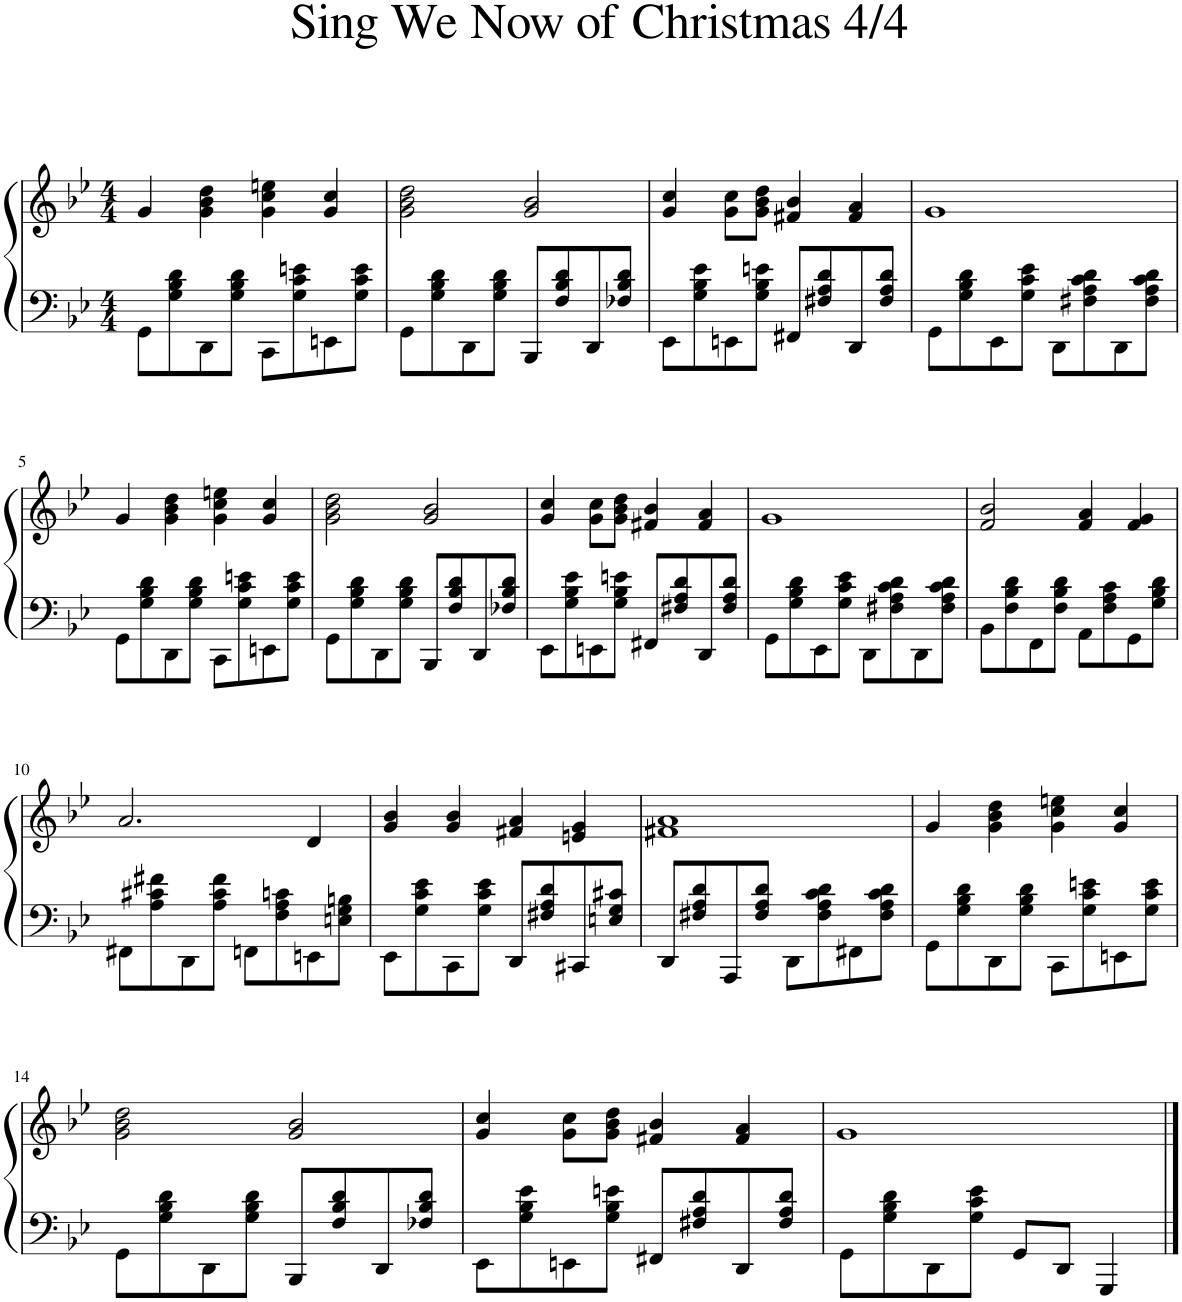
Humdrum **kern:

**kern	**kern
*part1	*part1
*staff2	*staff1
*I"Piano	*
*I'Pno.	*
*clefF4	*clefG2
*k[b-e-]	*k[b-e-]
*M4/4	*M4/4
=1	=1
8GG\L	4g/
8G\ 8B-\ 8d\	.
8DD\	4g\ 4b-\ 4dd\
8G\ 8B-\ 8d\J	.
8CC\L	4g\ 4cc\ 4een\
8G\ 8c\ 8en\	.
8EEn\	4g/ 4cc/
8G\ 8c\ 8e\J	.
=2	=2
8GG\L	2g\ 2b-\ 2dd\
8G\ 8B-\ 8d\	.
8DD\	.
8G\ 8B-\ 8d\J	.
8BBB-/L	2g/ 2b-/
8F/ 8B-/ 8d/	.
8DD/	.
8F-X/ 8B-/ 8d/J	.
=3	=3
8EE-\L	4g/ 4cc/
8G\ 8B-\ 8e-\	.
8EEn\	8g\ 8cc\L
8G\ 8B-\ 8en\J	8g\ 8b-\ 8dd\J
8FF#X/L	4f#X/ 4b-/
8F#X/ 8A/ 8d/	.
8DD/	4f#/ 4a/
8F#/ 8A/ 8d/J	.
=4	=4
8GG\L	1g
8G\ 8B-\ 8d\	.
8EE-\	.
8G\ 8c\ 8e-\J	.
8DD\L	.
8F#X\ 8A\ 8c\ 8d\	.
8DD\	.
8F#\ 8A\ 8c\ 8d\J	.
!!LO:LB:g=z
=5	=5
8GG\L	4g/
8G\ 8B-\ 8d\	.
8DD\	4g\ 4b-\ 4dd\
8G\ 8B-\ 8d\J	.
8CC\L	4g\ 4cc\ 4een\
8G\ 8c\ 8en\	.
8EEn\	4g/ 4cc/
8G\ 8c\ 8e\J	.
=6	=6
8GG\L	2g\ 2b-\ 2dd\
8G\ 8B-\ 8d\	.
8DD\	.
8G\ 8B-\ 8d\J	.
8BBB-/L	2g/ 2b-/
8F/ 8B-/ 8d/	.
8DD/	.
8F-X/ 8B-/ 8d/J	.
=7	=7
8EE-\L	4g/ 4cc/
8G\ 8B-\ 8e-\	.
8EEn\	8g\ 8cc\L
8G\ 8B-\ 8en\J	8g\ 8b-\ 8dd\J
8FF#X/L	4f#X/ 4b-/
8F#X/ 8A/ 8d/	.
8DD/	4f#/ 4a/
8F#/ 8A/ 8d/J	.
=8	=8
8GG\L	1g
8G\ 8B-\ 8d\	.
8EE-\	.
8G\ 8c\ 8e-\J	.
8DD\L	.
8F#X\ 8A\ 8c\ 8d\	.
8DD\	.
8F#\ 8A\ 8c\ 8d\J	.
=9	=9
8BB-\L	2f/ 2b-/
8F\ 8B-\ 8d\	.
8FF\	.
8F\ 8B-\ 8d\J	.
8AA\L	4f/ 4a/
8F\ 8A\ 8c\	.
8GG\	4f/ 4g/
8G\ 8B-\ 8d\J	.
!!LO:LB:g=z
=10	=10
8FF#X\L	2.a/
8A\ 8c#X\ 8f#X\	.
8DD\	.
8A\ 8c#\ 8f#\J	.
8FFn\L	.
8F\ 8A\ 8cn\	.
8EEn\	4d/
8En\ 8G\ 8Bn\J	.
=11	=11
8EE-\L	4g/ 4b-/
8G\ 8c\ 8e-\	.
8CC\	4g/ 4b-/
8G\ 8c\ 8e-\J	.
8DD/L	4f#X/ 4a/
8F#X/ 8A/ 8d/	.
8CC#X/	4en/ 4g/
8En/ 8G/ 8c#X/J	.
=12	=12
8DD/L	1f#X 1a
8F#X/ 8A/ 8d/	.
8AAA/	.
8F#/ 8A/ 8d/J	.
8DD\L	.
8F#\ 8A\ 8c\ 8d\	.
8FF#X\	.
8F#\ 8A\ 8c\ 8d\J	.
=13	=13
8GG\L	4g/
8G\ 8B-\ 8d\	.
8DD\	4g\ 4b-\ 4dd\
8G\ 8B-\ 8d\J	.
8CC\L	4g\ 4cc\ 4een\
8G\ 8c\ 8en\	.
8EEn\	4g/ 4cc/
8G\ 8c\ 8e\J	.
!!LO:LB:g=z
=14	=14
8GG\L	2g\ 2b-\ 2dd\
8G\ 8B-\ 8d\	.
8DD\	.
8G\ 8B-\ 8d\J	.
8BBB-/L	2g/ 2b-/
8F/ 8B-/ 8d/	.
8DD/	.
8F-X/ 8B-/ 8d/J	.
=15	=15
8EE-\L	4g/ 4cc/
8G\ 8B-\ 8e-\	.
8EEn\	8g\ 8cc\L
8G\ 8B-\ 8en\J	8g\ 8b-\ 8dd\J
8FF#X/L	4f#X/ 4b-/
8F#X/ 8A/ 8d/	.
8DD/	4f#/ 4a/
8F#/ 8A/ 8d/J	.
=16	=16
8GG\L	1g
8G\ 8B-\ 8d\	.
8DD\	.
8G\ 8c\ 8e-\J	.
8GG/L	.
8DD/J	.
4GGG/	.
==	==
*-	*-
